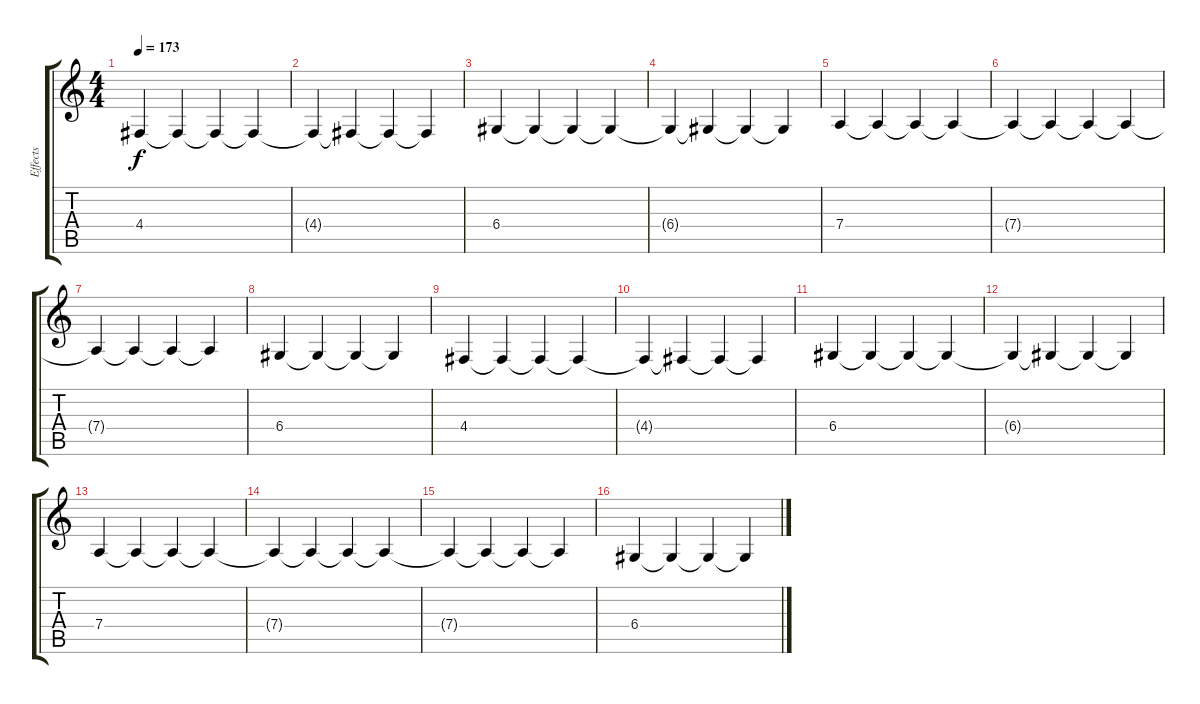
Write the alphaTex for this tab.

\track ("Effects" "Effects") {instrument synthstrings1}
\staff {score tabs}
\tuning (E4 B3 G3 D3 A2 E2) {hide}
\ts (4 4)
\tempo 173
\clef g2
\ks c
4.4.4{dy f} 4.4{t}.4 4.4{t}.4 4.4{t}.4 |
4.4{t}.4 4.4{t}.4 4.4{t}.4 4.4{t}.4 |
6.4.4 6.4{t}.4 6.4{t}.4 6.4{t}.4 |
6.4{t}.4 6.4{t}.4 6.4{t}.4 6.4{t}.4 |
7.4.4 7.4{t}.4 7.4{t}.4 7.4{t}.4 |
7.4{t}.4 7.4{t}.4 7.4{t}.4 7.4{t}.4 |
7.4{t}.4 7.4{t}.4 7.4{t}.4 7.4{t}.4 |
6.4.4 6.4{t}.4 6.4{t}.4 6.4{t}.4 |
4.4.4 4.4{t}.4 4.4{t}.4 4.4{t}.4 |
4.4{t}.4 4.4{t}.4 4.4{t}.4 4.4{t}.4 |
6.4.4 6.4{t}.4 6.4{t}.4 6.4{t}.4 |
6.4{t}.4 6.4{t}.4 6.4{t}.4 6.4{t}.4 |
7.4.4 7.4{t}.4 7.4{t}.4 7.4{t}.4 |
7.4{t}.4 7.4{t}.4 7.4{t}.4 7.4{t}.4 |
7.4{t}.4 7.4{t}.4 7.4{t}.4 7.4{t}.4 |
6.4.4 6.4{t}.4 6.4{t}.4 6.4{t}.4
